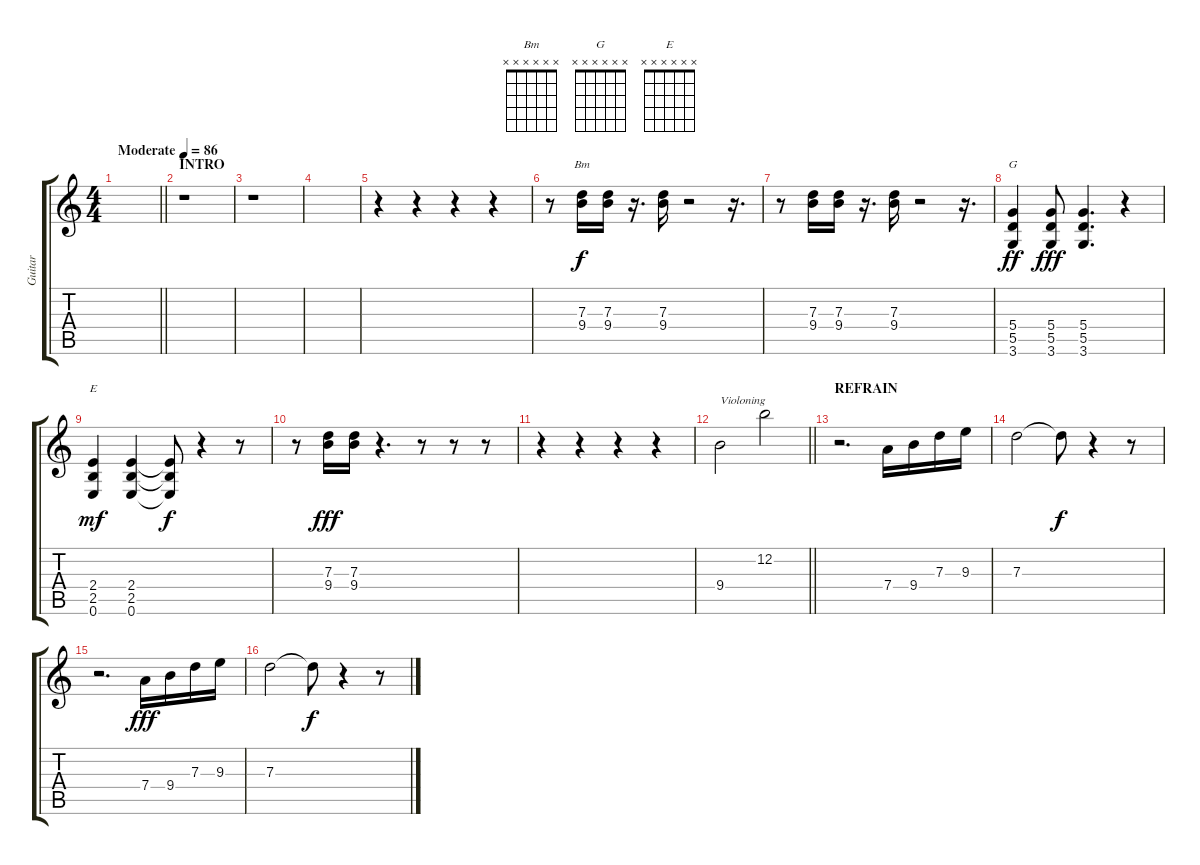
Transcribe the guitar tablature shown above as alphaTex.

\track ("Guitar" "Guitar") {instrument electricguitarclean}
\staff {score tabs}
\tuning (E4 B3 G3 D3 A2 E2) {hide}
\chord ("Bm" x x x x x x)
\chord ("G" x x x x x x)
\chord ("E" x x x x x x)
\ts (4 4)
\tempo (86 "Moderate")
\clef g2
\barLineRight lightlight
\ks c
|
\section ("" "INTRO")
r.1 |
r.1 |
|
r.4 r.4 r.4 r.4 |
r.8 (7.3 9.4).16{ch "Bm"} (7.3 9.4).16 r.16{d} (7.3 9.4).16 r.2 r.16{d} |
r.8 (7.3 9.4).16 (7.3 9.4).16 r.16{d} (7.3 9.4).16 r.2 r.16{d} |
(5.4 5.5 3.6).4{ch "G" dy ff} (5.4 5.5 3.6).8{dy fff} (5.4 5.5 3.6).4{d} r.4 |
(2.4 2.5 0.6).4{ch "E" dy mf} (2.4 2.5 0.6).4 (2.4{t} 2.5{t} 0.6{t}).8{dy f} r.4 r.8 |
r.8 (7.3 9.4).16{dy fff} (7.3 9.4).16 r.4{d} r.8 r.8 r.8 |
r.4{instrument distortionguitar} r.4 r.4 r.4 |
\barLineRight lightlight
9.4.2{txt "Violoning"} 12.2.2 |
\section ("" "REFRAIN")
r.2{d instrument electricguitarclean} 7.4.16 9.4.16 7.3.16 9.3.16 |
7.3.2 7.3{t}.8{dy f} r.4 r.8 |
r.2{d} 7.4.16{dy fff} 9.4.16 7.3.16 9.3.16 |
7.3.2 7.3{t}.8{dy f} r.4 r.8
